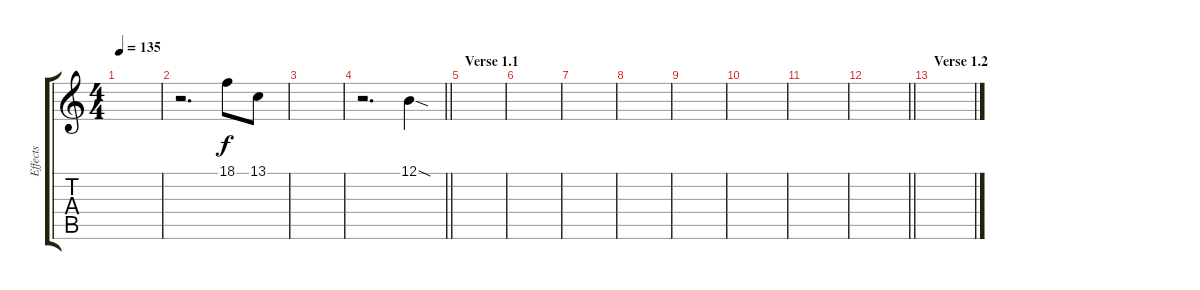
\track ("Effects" "Effects") {instrument lead1square}
\staff {score tabs}
\tuning (B3 Gb3 D3 A2 E2 B1) {hide}
\ts (4 4)
\tempo 135
\clef g2
\ks c
|
r.2{d} 18.1.8 13.1.8 |
|
\barLineRight lightlight
r.2{d} 12.1{sod}.4 |
\section ("" "Verse 1.1")
|
|
|
|
|
|
|
\barLineRight lightlight
|
\section ("" "Verse 1.2")
